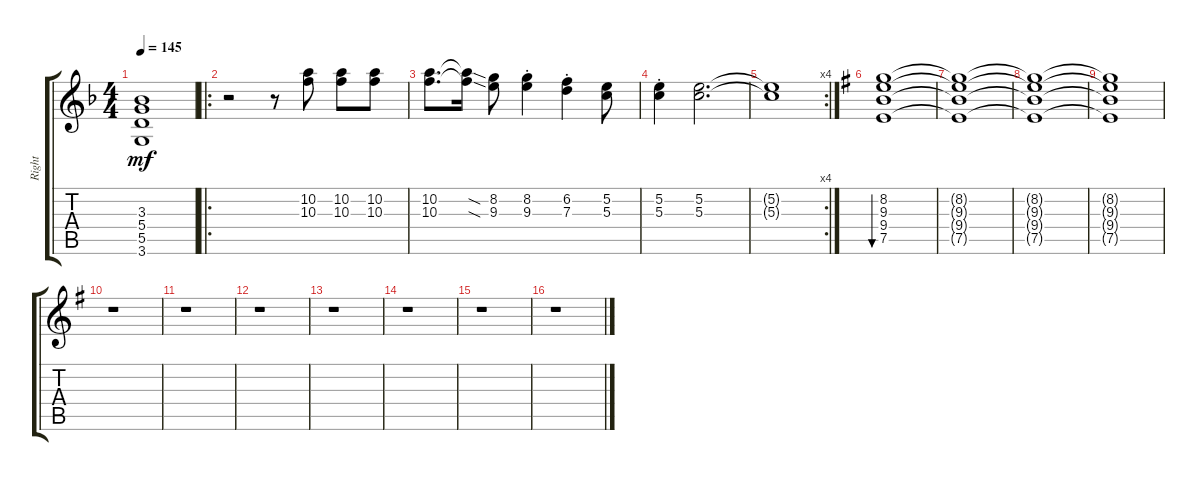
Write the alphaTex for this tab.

\track ("Right" "Right") {instrument acousticguitarsteel}
\staff {score tabs}
\tuning (E4 B3 G3 D3 A2 E2) {hide}
\ts (4 4)
\tempo 145
\clef g2
\ks f
(3.3{t} 5.4{t} 5.5{t} 3.6{t}).1{dy mf} |
\ro
r.2 r.8 (10.2 10.3).8 (10.2 10.3).8 (10.2 10.3).8 |
(10.2 10.3).8{d} (10.2{sod t} 10.3{sod t}).16 (8.2 9.3).8 (8.2{st} 9.3{st}).4 (6.2{st} 7.3{st}).4 (5.2 5.3).8 |
(5.2{st} 5.3{st}).4 (5.2 5.3).2{d} |
\rc 4
(5.2{t} 5.3{t}).1 |
\ks g
(8.2 9.3 9.4 7.5).1{bu 30} |
(8.2{t} 9.3{t} 9.4{t} 7.5{t}).1 |
(8.2{t} 9.3{t} 9.4{t} 7.5{t}).1 |
(8.2{t} 9.3{t} 9.4{t} 7.5{t}).1 |
r.1 |
r.1 |
r.1 |
r.1 |
r.1 |
r.1 |
r.1
